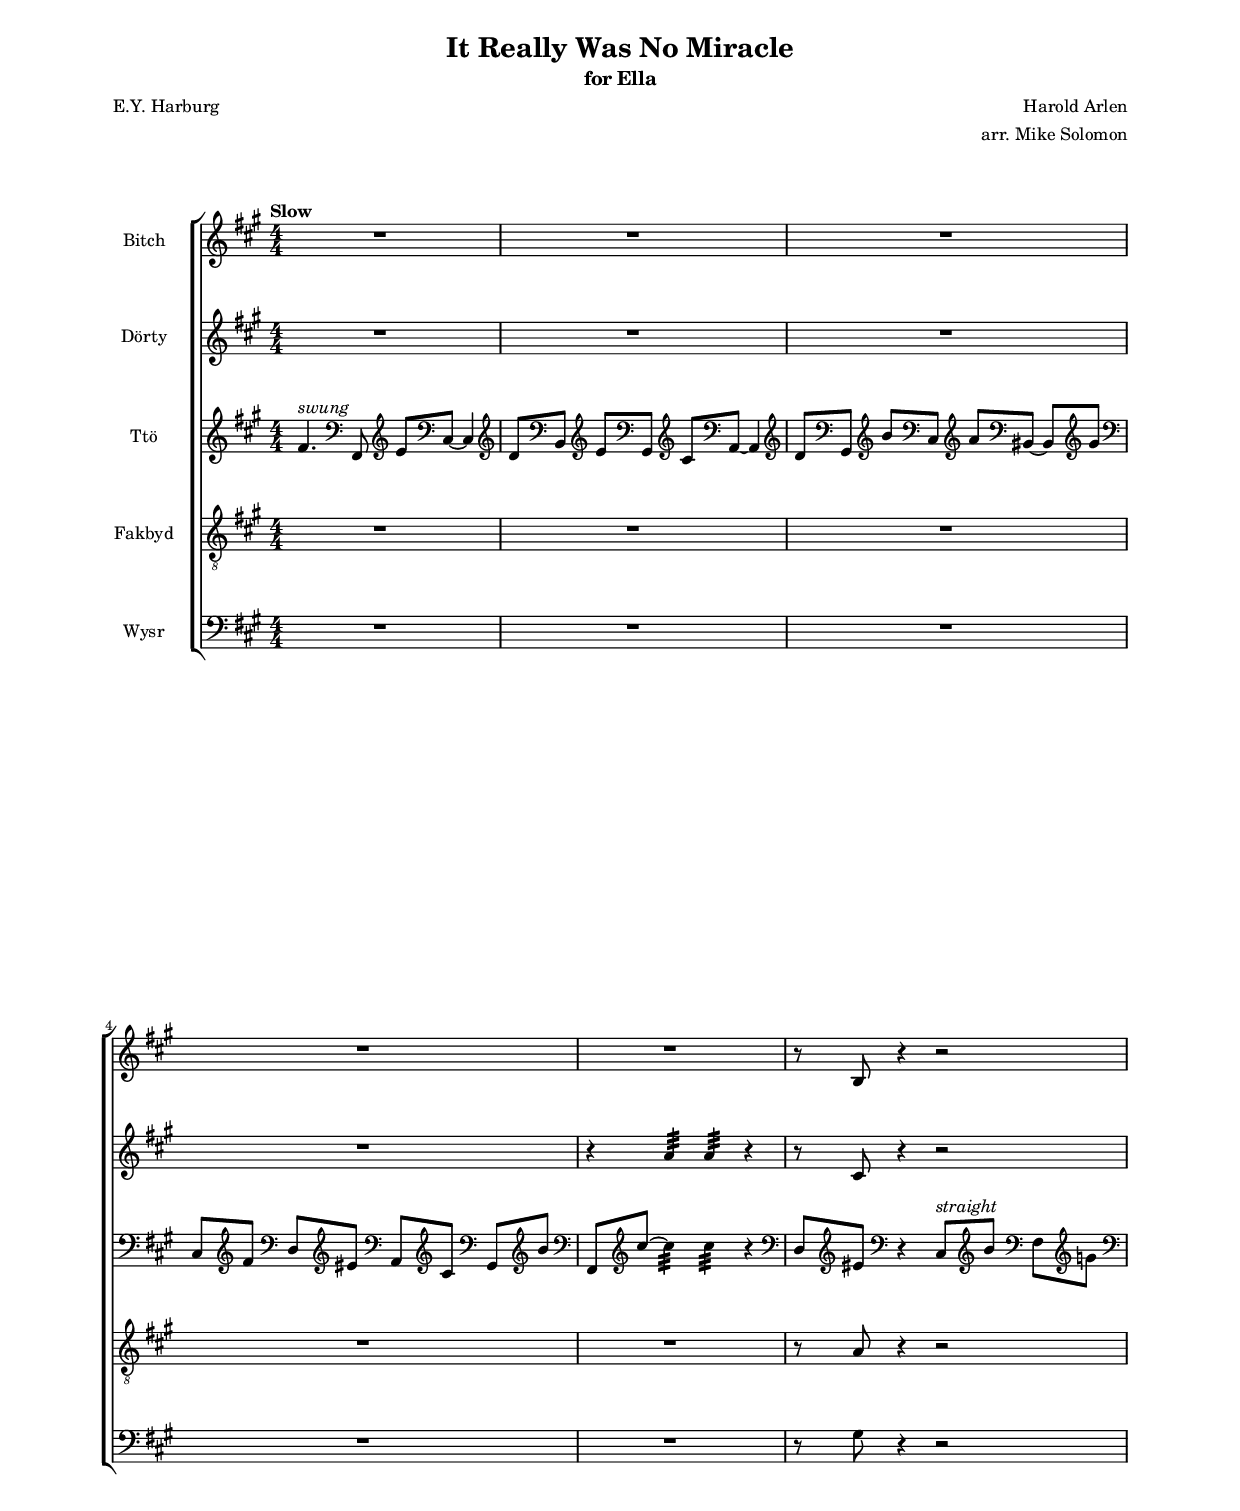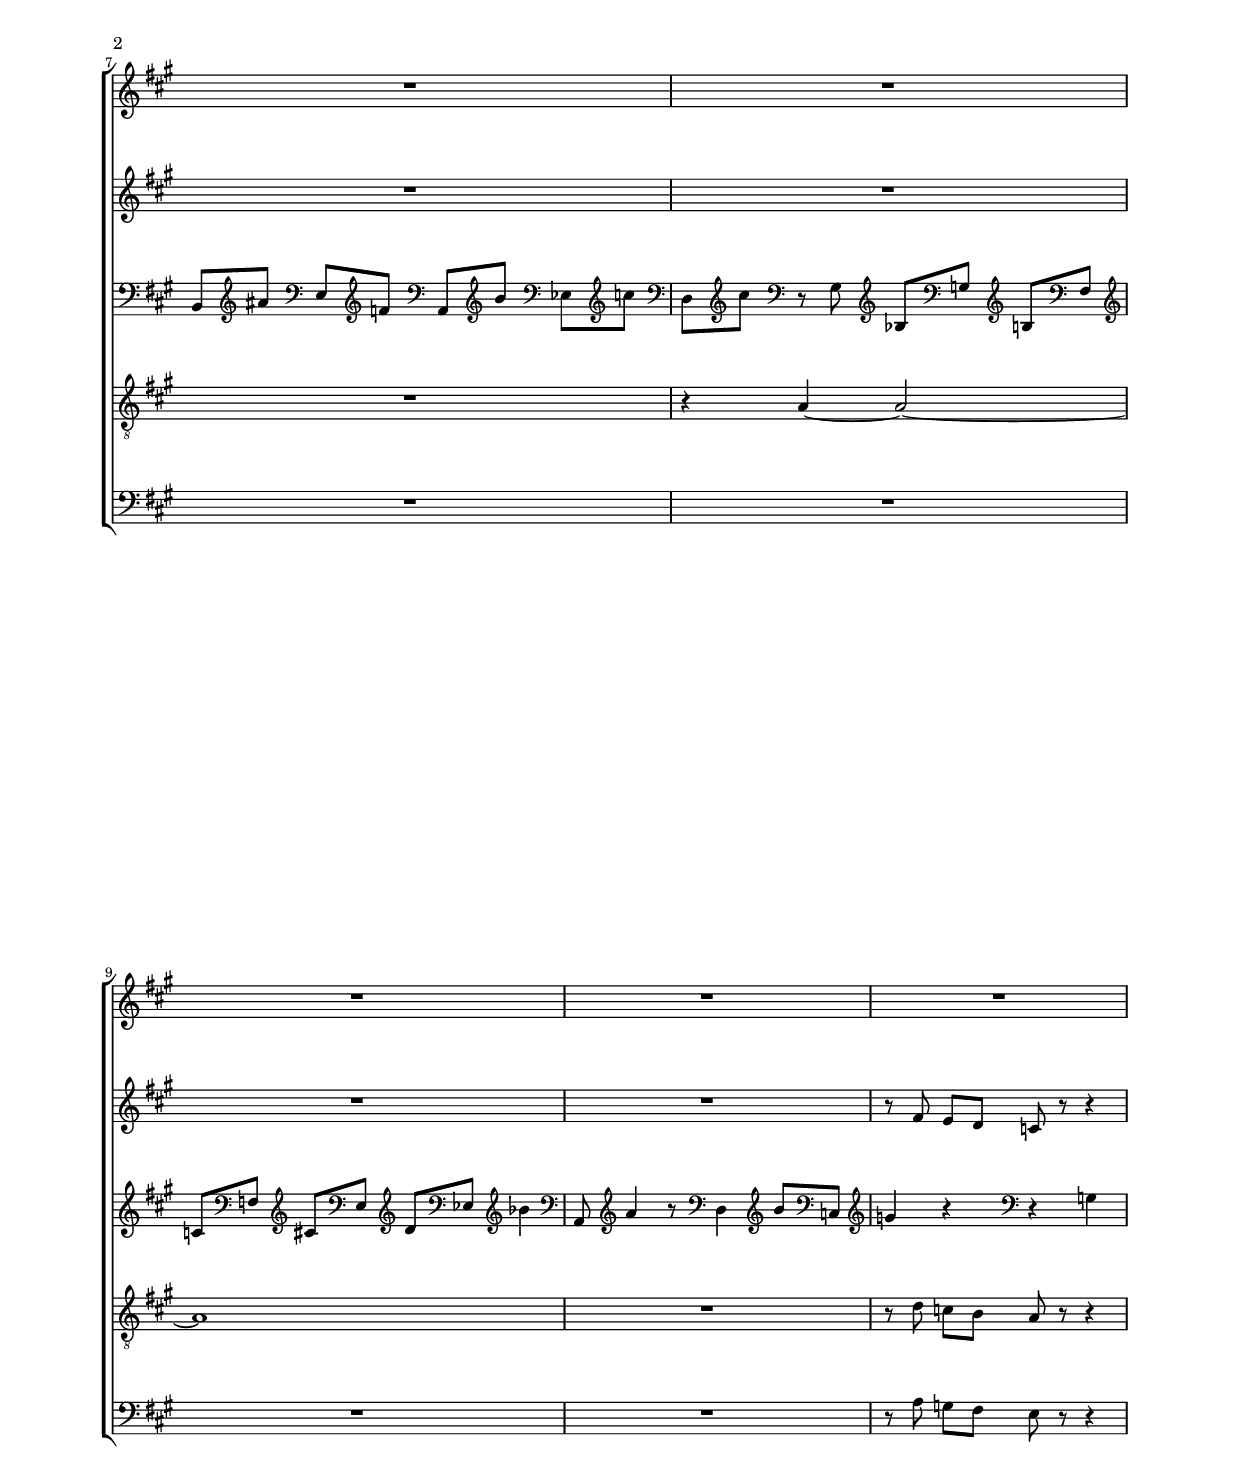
% notes piquées avec Piki
% -- accord pour clôturer
% ---- 2m to arrive to D, sounds like arrival to A but we sneak G in to round to D
% single long note D avec Ryan (Mike danse autour de ça (genre ees' cis' e' c' f' b etc.))
% ---- cute virage to G (8th reply chez tout le monde)
% telescoping duo avec Mathieu
% --
% high duo avec Marie
% --
\version "2.19.30"
\include "defs-devel.ly"

%{
  cis' gis, eis' b, d' cis
  fis gis'
%}

%{
  Am D
  G
  Eb F
  Bb
%}

\header {
  title = "It Really Was No Miracle" %(1)"
  subtitle = \markup { for Ella }
  composer = "Harold Arlen"
  poet = "E.Y. Harburg"
  arranger = "arr. Mike Solomon"
}

\paper {
  #(define fonts
    (set-global-fonts
    #:music "lilyjazz"
    #:brace "lilyjazz"
    #:roman "LilyJAZZText"
    #:sans "LilyJAZZChord"
    #:factor (/ staff-height pt 20)
  ))
  ragged-right = ##f
  left-margin = 0.75\in
  right-margin = 0.75\in
  top-margin = 0.5\in
  bottom-margin = 0.6\in
  ragged-last-bottom = ##f
  max-systems-per-page = #2
  %oddHeaderMarkup = "FIRST FULL DRAFT 20.10.14 4:44"
  %evenHeaderMarkup = "FIRST FULL DRAFT 20.10.14 4:44"
}


#(ly:set-option 'point-and-click #f)

#(set-global-staff-size 15.15)


%changeUp = { \change Staff = "up" }
%changeDown = { \change Staff = "down" }
changeUp = { \clef treble }
changeDown = { \clef bass }

scorePrefatoryMatter = {}
midiPrefatoryMatter = {}

marks = {
  \tempo "Slow"
  \numericTimeSignature
  s1 |
}

swung = \markup \italic "swung"
straight = \markup \italic "straight"

soprano = \relative c' {
  \key fis \minor
  \clef treble
  R1*5 |
  \lo r8 \sh b r4 r2 |
  R1*5 |
}

sopranoWords = \lyricmode {
}

mezzo = \relative c'' {
  \key fis \minor
  \clef treble
  R1*4 |
  r4 a4:32 a4:32 r |
  \lo r8 \sh cis, r4 r2 |
  R1*4 |
  r8 fis e [ d ] c r r4 |
}

mezzoWords = \lyricmode {
}

alto = {
  \key fis \minor
  \clef treble
  \lod fis'4.^\swung
  \changeDown
  \sh fis,8
  \changeUp
  \lo e'8
  \changeDown
  \sh cis ~ cis4 |
  \changeUp
  \lo d'8
  \changeDown
  \sh b,8
  \changeUp
  \lo e'8
  \changeDown
  \sh gis,8
  \changeUp
  \lo cis'8
  \changeDown
  \sh a,8 ~ a,4 |
  \changeUp
  \lo d'8
  \changeDown
  \sh gis,8
  \changeUp
  \lo b'8
  \changeDown
  \sh cis8
  \changeUp
  \lo a'8
  \changeDown
  \sh bis,8 ~ \lo bis,8
  \changeUp
  \sh gis'8 |
  \changeDown
  \lo cis8
  \changeUp
  \sh fis'8
  \changeDown
  \lo d8
  \changeUp
  \sh eis'8
  \changeDown
  \lo a,8
  \changeUp
  \sh cis'8
  \changeDown
  \lo gis,8
  \changeUp
  \sh b'8 |
  \changeDown
  \lo fis,8
  \changeUp
  \sh cis'' ~
  cis''4:32
  cis'':32
  r |
  \changeDown
  \lo d
  \changeUp
  \sh eis'
  \changeDown
  r4
  cis8^\straight [
  \changeUp
  b'8 ]
  \changeDown
  fis8 [
  \changeUp
  g'8 ] |
  \changeDown
  b,8 [
  \changeUp
  ais'8 ]
  \changeDown
  e8 [
  \changeUp
  f'8 ]
  \changeDown
  a,8 [
  \changeUp
  b'8 ]
  \changeDown
  ees8 [
  \changeUp
  c''8 ] |
  \changeDown
  d8 [
  \changeUp
  cis''8 ]
  \changeDown
  r8
  gis
  \changeUp
  bes [
  \changeDown
  g ]
  \changeUp
  b [
  \changeDown
  fis ]
  \changeUp
  c' [
  \changeDown
  f ]
  \changeUp
  cis' [
  \changeDown
  e ]
  \changeUp
  d' [
  \changeDown
  ees ]
  \changeUp
  bes'4
  \changeDown
  a,8
  \changeUp
  a'4 r8
  \changeDown
  d4
  \changeUp
  b'8 [
  \changeDown
  c8 ]
  \changeUp
  g'4 r4
  \changeDown
  r g |
}

altoWords = \lyricmode {
}

tenor = \relative c' {
  \key fis \minor
  \clef "treble_8"
  R1*5 |
  \lo r8 \sh a r4 r2 |
  R1 |
  r4 a4 ~ a2 ~ |
  a1 |
  R1 |
  r8 d c [ b ] a r r4 |
}

tenorWords = \lyricmode {
}

bass = \relative c' {
  \key fis \minor
  \clef bass
  R1*5 |
  \lo r8 \sh gis r4 r2 |
  R1*4 |
  r8 a g [ fis ] e r r4 |
}

bassWords = \lyricmode {
}

\score {
  \new ChoirStaff <<
    \new Staff \with { instrumentName = \bitchName %shortInstrumentName = #"M."
} <<
      \new Voice = "soprano" { << { \numericTimeSignature
	\scorePrefatoryMatter
        \soprano
      } {
	\scorePrefatoryMatter
        \marks
      } >> }
      \new Lyrics \lyricsto "soprano" {
        \sopranoWords
      }
    >>
    \new Staff \with { instrumentName = \dortyName %shortInstrumentName = #"E."
} <<
      \new Voice = "mezzo" { \numericTimeSignature
	\scorePrefatoryMatter
        \mezzo
      }
      \new Lyrics \lyricsto "mezzo" {
        \mezzoWords
      }
    >>
    \new Staff \with { instrumentName = \ttoName %shortInstrumentName = #"Mk."
} <<
      \new Voice = "alto" { \numericTimeSignature
	\scorePrefatoryMatter
        \alto
      }
      \new Lyrics \lyricsto "alto" {
        \altoWords
      }
    >>
    \new Staff \with { instrumentName = \fakbydName %shortInstrumentName = #"R."
} <<
      \new Voice = "tenor" { \numericTimeSignature
	\scorePrefatoryMatter
        \tenor
      }
      \new Lyrics \lyricsto "tenor" {
        \tenorWords
      }
    >>
    \new Staff \with { instrumentName = \wysrName %shortInstrumentName = #"P." %\markup { \concat { E \super u . } }
} <<
      \new Voice = "bass" { \numericTimeSignature
	\scorePrefatoryMatter
        \bass
      }
      \new Lyrics \lyricsto "bass" {
        \bassWords
      }
    >>
  >>
  \layout {
    \context {
      \Voice
      \override TextScript #'layer = #6
      \override NoteHead #'layer = #7
      \override Glissando #'breakable = ##t
      \override TupletNumber #'breakable = ##t
      \override TupletBracket #'breakable = ##t
      \override DynamicLineSpanner.direction = #UP
      \remove "Forbid_line_break_engraver"
    }
    \context {
      \Staff
      %\consists "Metronome_mark_engraver"
      \override TimeSignature #'style = #'numbered
      \override StaffSymbol #'layer = #4
      \override TimeSignature #'layer = #3
      \override TimeSignature #'whiteout = ##t
    }
    \context {
      \Lyrics
      %\override LyricText #'whiteout = ##t
      \override LyricText #'layer = #6
    }
    \context {
      \Score
      %\remove "Metronome_mark_engraver"
      \override NonMusicalPaperColumn #'allow-loose-spacing = ##f
    }
  }
}

%{
\score {
  \new PianoStaff <<
    \new Staff  {
      \new Voice = "soprano" { << { \numericTimeSignature
	\scorePrefatoryMatter
        \soprano
      } \\ { \mezzo } \\ { \alto } {
	\scorePrefatoryMatter
        \marks
      } >> }
    }
    \new Staff  {
      \new Voice = "soprano" { << { \numericTimeSignature
	\scorePrefatoryMatter
        \tenor
      } \\ \\ { \bass } {
	\scorePrefatoryMatter
        \marks
      } >> }
    }
  >>
  \layout {
    \context {
      \Voice
      \override TextScript #'layer = #6
      \override NoteHead #'layer = #7
      \override Glissando #'breakable = ##t
      \override TupletNumber #'breakable = ##t
      \override TupletBracket #'breakable = ##t
      \remove "Forbid_line_break_engraver"
    }
    \context {
      \Staff
      %\consists "Metronome_mark_engraver"
      \override TimeSignature #'style = #'numbered
      \override StaffSymbol #'layer = #4
      \override TimeSignature #'layer = #3
      \override TimeSignature #'whiteout = ##t
    }
    \context {
      \Lyrics
      %\override LyricText #'whiteout = ##t
      \override LyricText #'layer = #6
    }
    \context {
      \Score
      %\remove "Metronome_mark_engraver"
      \override NonMusicalPaperColumn #'allow-loose-spacing = ##f
    }
  }
}
%}

%%% MIDI

\score {
  \new ChoirStaff <<
    \new Staff \with { instrumentName = \bitchName %shortInstrumentName = #"M."
} <<
      \new Voice = "soprano" { << { \numericTimeSignature
	\midiPrefatoryMatter
        \soprano
      } {
	\midiPrefatoryMatter
        \marks
      } >> }
      \new Lyrics \lyricsto "soprano" {
        \sopranoWords
      }
    >>
    \new Staff \with { instrumentName = \dortyName %shortInstrumentName = #"E."
} <<
      \new Voice = "mezzo" { \numericTimeSignature
	\midiPrefatoryMatter
        \mezzo
      }
      \new Lyrics \lyricsto "mezzo" {
        \mezzoWords
      }
    >>
    \new Staff \with { instrumentName = \ttoName %shortInstrumentName = #"Mk."
} <<
      \new Voice = "alto" { \numericTimeSignature
	\midiPrefatoryMatter
        \alto
      }
      \new Lyrics \lyricsto "alto" {
        \altoWords
      }
    >>
    \new Staff \with { instrumentName = \fakbydName %shortInstrumentName = #"R."
} <<
      \new Voice = "tenor" { \numericTimeSignature
	\midiPrefatoryMatter
        \tenor
      }
      \new Lyrics \lyricsto "tenor" {
        \tenorWords
      }
    >>
    \new Staff \with { instrumentName = \wysrName %shortInstrumentName = #"P." %\markup { \concat { E \super u . } }
} <<
      \new Voice = "bass" { \numericTimeSignature
	\midiPrefatoryMatter
        \bass
      }
      \new Lyrics \lyricsto "bass" {
        \bassWords
      }
    >>
  >>
  \midi {}
}
